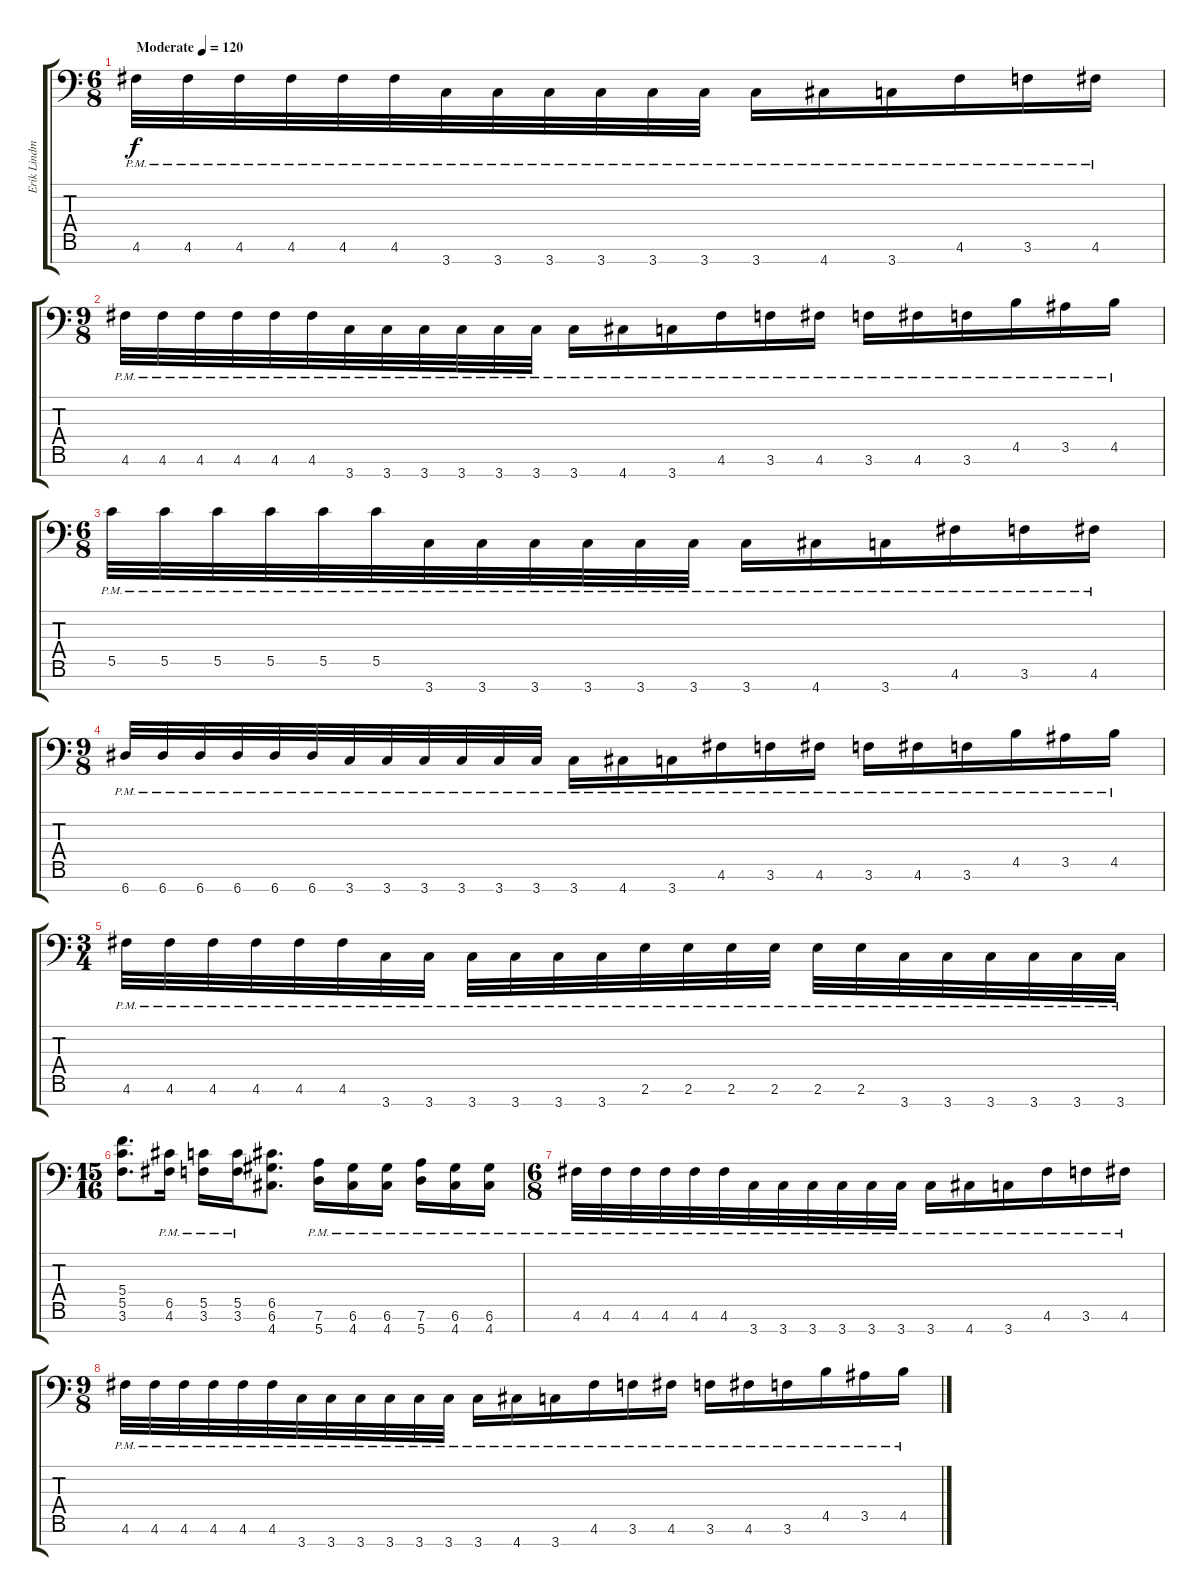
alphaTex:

\track ("Erik Lindmark" "Erik Lindm") {instrument distortionguitar}
\staff {score tabs}
\tuning (D4 A3 F3 C3 G2 D2 A1) {hide}
\ts (6 8)
\tempo (120 "Moderate")
\clef f4
\ks c
4.6{pm}.32{dy f instrument distortionguitar} 4.6{pm}.32 4.6{pm}.32 4.6{pm}.32 4.6{pm}.32 4.6{pm}.32 3.7{pm}.32 3.7{pm}.32 3.7{pm}.32 3.7{pm}.32 3.7{pm}.32 3.7{pm}.32 3.7{pm}.16 4.7{pm}.16 3.7{pm}.16 4.6{pm}.16 3.6{pm}.16 4.6{pm}.16 |
\ts (9 8)
4.6{pm}.32 4.6{pm}.32 4.6{pm}.32 4.6{pm}.32 4.6{pm}.32 4.6{pm}.32 3.7{pm}.32 3.7{pm}.32 3.7{pm}.32 3.7{pm}.32 3.7{pm}.32 3.7{pm}.32 3.7{pm}.16 4.7{pm}.16 3.7{pm}.16 4.6{pm}.16 3.6{pm}.16 4.6{pm}.16 3.6{pm}.16 4.6{pm}.16 3.6{pm}.16 4.5{pm}.16 3.5{pm}.16 4.5{pm}.16 |
\ts (6 8)
5.5{pm}.32 5.5{pm}.32 5.5{pm}.32 5.5{pm}.32 5.5{pm}.32 5.5{pm}.32 3.7{pm}.32 3.7{pm}.32 3.7{pm}.32 3.7{pm}.32 3.7{pm}.32 3.7{pm}.32 3.7{pm}.16 4.7{pm}.16 3.7{pm}.16 4.6{pm}.16 3.6{pm}.16 4.6{pm}.16 |
\ts (9 8)
6.7{pm}.32 6.7{pm}.32 6.7{pm}.32 6.7{pm}.32 6.7{pm}.32 6.7{pm}.32 3.7{pm}.32 3.7{pm}.32 3.7{pm}.32 3.7{pm}.32 3.7{pm}.32 3.7{pm}.32 3.7{pm}.16 4.7{pm}.16 3.7{pm}.16 4.6{pm}.16 3.6{pm}.16 4.6{pm}.16 3.6{pm}.16 4.6{pm}.16 3.6{pm}.16 4.5{pm}.16 3.5{pm}.16 4.5{pm}.16 |
\ts (3 4)
4.6{pm}.32 4.6{pm}.32 4.6{pm}.32 4.6{pm}.32 4.6{pm}.32 4.6{pm}.32 3.7{pm}.32 3.7{pm}.32 3.7{pm}.32 3.7{pm}.32 3.7{pm}.32 3.7{pm}.32 2.6{pm}.32 2.6{pm}.32 2.6{pm}.32 2.6{pm}.32 2.6{pm}.32 2.6{pm}.32 3.7{pm}.32 3.7{pm}.32 3.7{pm}.32 3.7{pm}.32 3.7{pm}.32 3.7{pm}.32 |
\ts (15 16)
(5.4 5.5 3.6).8{d} (6.5{pm} 4.6{pm}).16 (5.5{pm} 3.6{pm}).16 (5.5{pm} 3.6{pm}).16 (6.5 6.6 4.7).8{d} (7.6{pm} 5.7{pm}).16 (6.6{pm} 4.7{pm}).16 (6.6{pm} 4.7{pm}).16 (7.6{pm} 5.7{pm}).16 (6.6{pm} 4.7{pm}).16 (6.6{pm} 4.7{pm}).16 |
\ts (6 8)
4.6{pm}.32 4.6{pm}.32 4.6{pm}.32 4.6{pm}.32 4.6{pm}.32 4.6{pm}.32 3.7{pm}.32 3.7{pm}.32 3.7{pm}.32 3.7{pm}.32 3.7{pm}.32 3.7{pm}.32 3.7{pm}.16 4.7{pm}.16 3.7{pm}.16 4.6{pm}.16 3.6{pm}.16 4.6{pm}.16 |
\ts (9 8)
4.6{pm}.32 4.6{pm}.32 4.6{pm}.32 4.6{pm}.32 4.6{pm}.32 4.6{pm}.32 3.7{pm}.32 3.7{pm}.32 3.7{pm}.32 3.7{pm}.32 3.7{pm}.32 3.7{pm}.32 3.7{pm}.16 4.7{pm}.16 3.7{pm}.16 4.6{pm}.16 3.6{pm}.16 4.6{pm}.16 3.6{pm}.16 4.6{pm}.16 3.6{pm}.16 4.5{pm}.16 3.5{pm}.16 4.5{pm}.16
